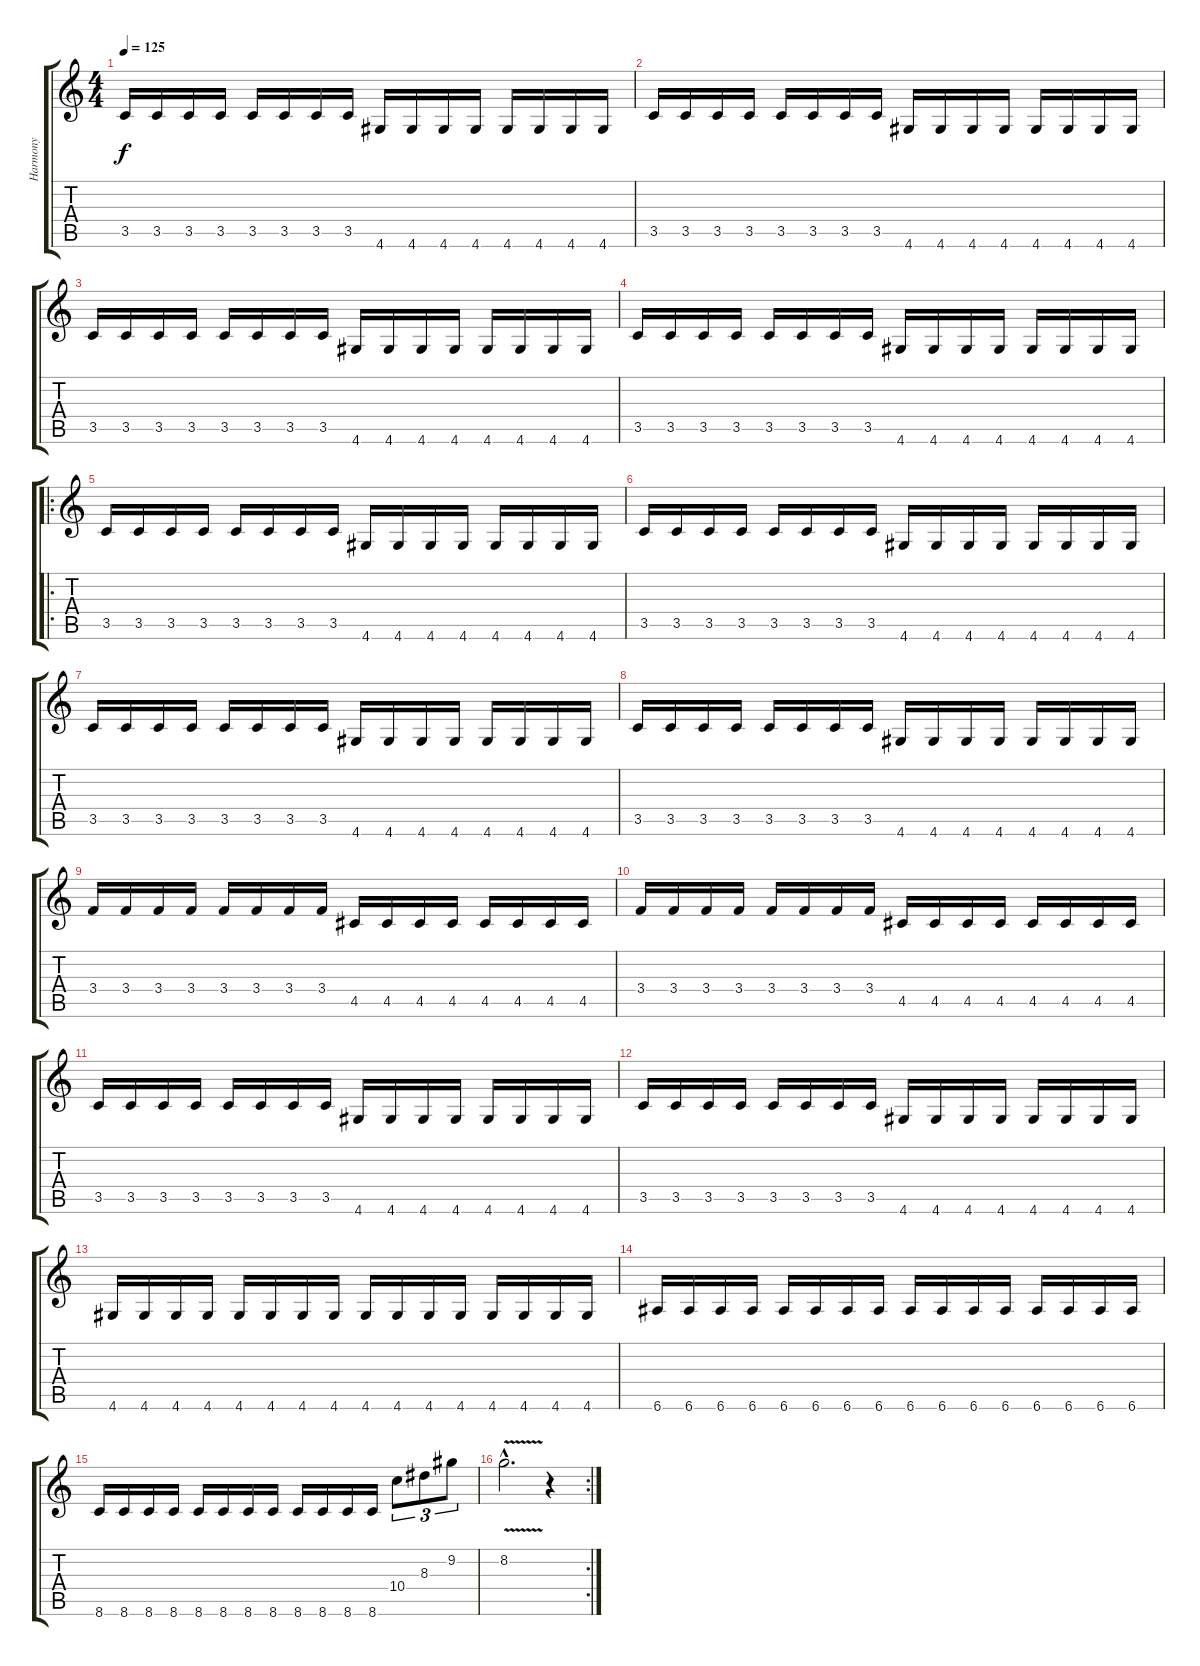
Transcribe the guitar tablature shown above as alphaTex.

\track ("Harmony" "Harmony") {instrument synthbass1}
\staff {score tabs}
\tuning (E4 B3 G3 D3 A2 E2) {hide}
\ts (4 4)
\tempo 125
\clef g2
\ks c
3.5.16{dy f instrument synthbass1} 3.5.16 3.5.16 3.5.16 3.5.16 3.5.16 3.5.16 3.5.16 4.6.16 4.6.16 4.6.16 4.6.16 4.6.16 4.6.16 4.6.16 4.6.16 |
3.5.16 3.5.16 3.5.16 3.5.16 3.5.16 3.5.16 3.5.16 3.5.16 4.6.16 4.6.16 4.6.16 4.6.16 4.6.16 4.6.16 4.6.16 4.6.16 |
3.5.16 3.5.16 3.5.16 3.5.16 3.5.16 3.5.16 3.5.16 3.5.16 4.6.16 4.6.16 4.6.16 4.6.16 4.6.16 4.6.16 4.6.16 4.6.16 |
3.5.16 3.5.16 3.5.16 3.5.16 3.5.16 3.5.16 3.5.16 3.5.16 4.6.16 4.6.16 4.6.16 4.6.16 4.6.16 4.6.16 4.6.16 4.6.16 |
\ro
3.5.16 3.5.16 3.5.16 3.5.16 3.5.16 3.5.16 3.5.16 3.5.16 4.6.16 4.6.16 4.6.16 4.6.16 4.6.16 4.6.16 4.6.16 4.6.16 |
3.5.16 3.5.16 3.5.16 3.5.16 3.5.16 3.5.16 3.5.16 3.5.16 4.6.16 4.6.16 4.6.16 4.6.16 4.6.16 4.6.16 4.6.16 4.6.16 |
3.5.16 3.5.16 3.5.16 3.5.16 3.5.16 3.5.16 3.5.16 3.5.16 4.6.16 4.6.16 4.6.16 4.6.16 4.6.16 4.6.16 4.6.16 4.6.16 |
3.5.16 3.5.16 3.5.16 3.5.16 3.5.16 3.5.16 3.5.16 3.5.16 4.6.16 4.6.16 4.6.16 4.6.16 4.6.16 4.6.16 4.6.16 4.6.16 |
3.4.16 3.4.16 3.4.16 3.4.16 3.4.16 3.4.16 3.4.16 3.4.16 4.5.16 4.5.16 4.5.16 4.5.16 4.5.16 4.5.16 4.5.16 4.5.16 |
3.4.16 3.4.16 3.4.16 3.4.16 3.4.16 3.4.16 3.4.16 3.4.16 4.5.16 4.5.16 4.5.16 4.5.16 4.5.16 4.5.16 4.5.16 4.5.16 |
3.5.16 3.5.16 3.5.16 3.5.16 3.5.16 3.5.16 3.5.16 3.5.16 4.6.16 4.6.16 4.6.16 4.6.16 4.6.16 4.6.16 4.6.16 4.6.16 |
3.5.16 3.5.16 3.5.16 3.5.16 3.5.16 3.5.16 3.5.16 3.5.16 4.6.16 4.6.16 4.6.16 4.6.16 4.6.16 4.6.16 4.6.16 4.6.16 |
4.6.16 4.6.16 4.6.16 4.6.16 4.6.16 4.6.16 4.6.16 4.6.16 4.6.16 4.6.16 4.6.16 4.6.16 4.6.16 4.6.16 4.6.16 4.6.16 |
6.6.16 6.6.16 6.6.16 6.6.16 6.6.16 6.6.16 6.6.16 6.6.16 6.6.16 6.6.16 6.6.16 6.6.16 6.6.16 6.6.16 6.6.16 6.6.16 |
8.6.16 8.6.16 8.6.16 8.6.16 8.6.16 8.6.16 8.6.16 8.6.16 8.6.16 8.6.16 8.6.16 8.6.16 10.4.8{tu (3 2)} 8.3.8{tu (3 2)} 9.2.8{tu (3 2)} |
\rc 2
8.2{v hac}.2{d} r.4
